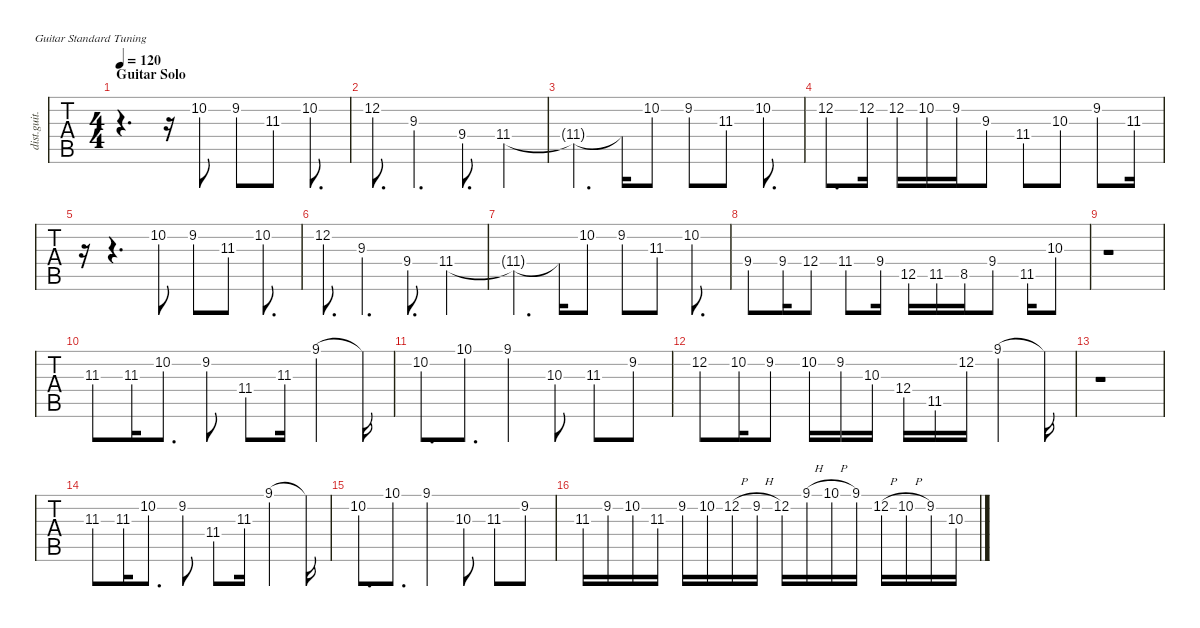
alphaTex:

\defaultSystemsLayout 4
\hideDynamics
\bracketExtendMode nobrackets
\track ("Lead Guitar 1" "dist.guit.") {instrument distortionguitar}
\staff {tabs}
\tuning (E4 B3 G3 D3 A2 E2)
\ts (4 4)
\section ("" "Guitar Solo")
\tempo 120
\clef g2
\ks c
r.4{d dy f instrument overdrivenguitar} r.16 10.2.8 9.2{acc #}.8 11.3{acc #}.8 10.2.8{d} |
12.2.8{d} 9.3.4{d} 9.4.8{d} 11.4{acc #}.4 |
11.4{t acc #}.4{d} 11.4{t acc #}.16 10.2.8 9.2{acc #}.8 11.3{acc #}.8 10.2.8{d} |
12.2.8{d} 12.2.16 12.2.16 10.2.16 9.2{acc #}.16 9.3.8 11.4{acc #}.8 10.3.8 9.2{acc #}.8 11.3{acc #}.16 |
r.16 r.4{d} 10.2.8 9.2{acc #}.8 11.3{acc #}.8 10.2.8{d} |
12.2.8{d} 9.3.4{d} 9.4.8{d} 11.4{acc #}.4 |
11.4{t acc #}.4{d} 11.4{t acc #}.16 10.2.8 9.2{acc #}.8 11.3{acc #}.8 10.2.8{d} |
9.4.8 9.4.16 12.4.8 11.4{acc #}.8 9.4.16 12.5.16 11.5{acc #}.16 8.5.16 9.4.8 11.5{acc #}.16 10.3.8 |
r.1 |
11.3{acc #}.8 11.3{acc #}.16 10.2.8{d} 9.2{acc #}.8 11.4{acc #}.8 11.3{acc #}.16 9.1{acc #}.4 9.1{t acc #}.16 |
10.2.8{d} 10.1.8{d} 9.1{acc #}.4 10.3.8 11.3{acc #}.8 9.2{acc #}.8 |
12.2.8 10.2.16 9.2{acc #}.8 10.2.16 9.2{acc #}.16 10.3.16 12.4.16 11.5{acc #}.16 12.2.16 9.1{acc #}.4 9.1{t acc #}.16 |
r.1 |
11.3{acc #}.8 11.3{acc #}.16 10.2.8{d} 9.2{acc #}.8 11.4{acc #}.8 11.3{acc #}.16 9.1{acc #}.4 9.1{t acc #}.16 |
10.2.8{d} 10.1.8{d} 9.1{acc #}.4 10.3.8 11.3{acc #}.8 9.2{acc #}.8 |
11.3{acc #}.16 9.2{acc #}.16 10.2.16 11.3{acc #}.16 9.2{acc #}.16 10.2.16 12.2{h}.16 9.2{h acc #}.16 12.2.16 9.1{h acc #}.16 10.1{h}.16 9.1{acc #}.16 12.2{h}.16 10.2{h}.16 9.2{acc #}.16 10.3.16
